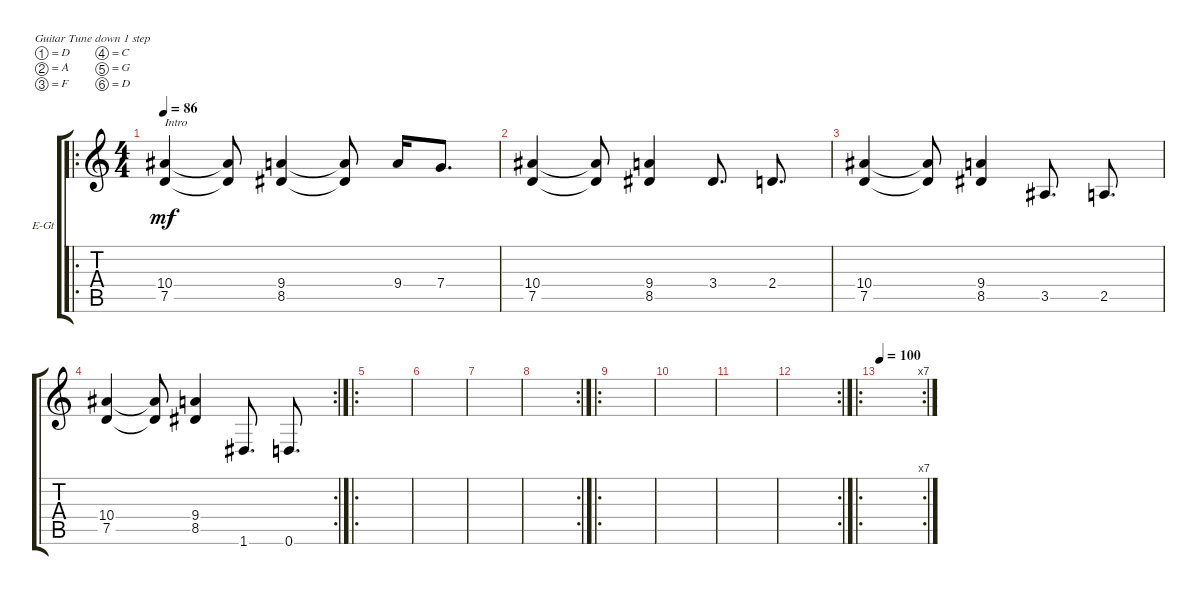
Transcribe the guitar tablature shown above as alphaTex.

\defaultSystemsLayout 4
\bracketExtendMode groupsimilarinstruments
\firstSystemTrackNameOrientation horizontal
\otherSystemsTrackNameOrientation horizontal
\track ("Electric Guitar (Clean)" "E-Gt") {instrument electricguitarclean}
\staff {score tabs}
\tuning (D4 A3 F3 C3 G2 D2)
\ro
\ts (4 4)
\tempo 86
\clef g2
\ks c
(7.5 10.4).4{txt "Intro" dy mf instrument electricguitarclean} (10.4{t} 7.5{t}).8 (8.5 9.4).4 (9.4{t} 8.5{t}).8 9.4.16 7.4.8{d} |
(7.5 10.4).4 (10.4{t} 7.5{t}).8 (8.5 9.4).4 3.4.8{d} 2.4.8{d} |
(7.5 10.4).4 (10.4{t} 7.5{t}).8 (8.5 9.4).4 3.5.8{d} 2.5.8{d} |
\rc 2
(7.5 10.4).4 (10.4{t} 7.5{t}).8 (8.5 9.4).4 1.6.8{d} 0.6.8{d} |
\ro
|
|
|
\rc 2
|
\ro
|
|
|
\rc 2
|
\ro
\rc 7
\tempo 100
